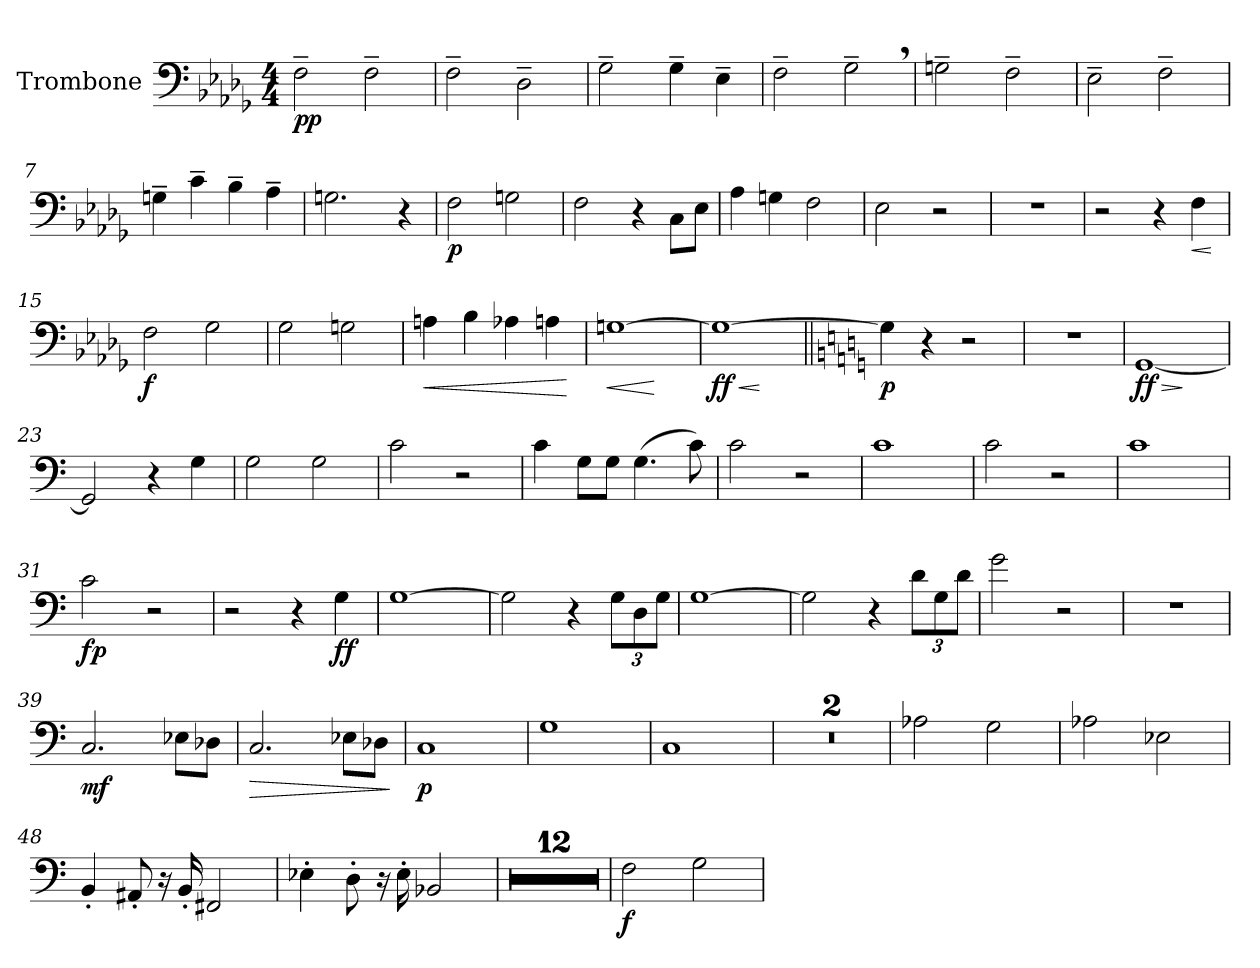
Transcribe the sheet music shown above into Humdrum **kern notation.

**kern	**dynam
*part1	*part1
*staff1	*staff1
*I"Trombone	*
*I'Tbn.	*
*clefF4	*
*k[b-e-a-d-g-]	*
*M4/4	*
*MM80	*
=1	=1
!	!LO:DY:b
2F~\	pp
2F~\	.
=2	=2
2F~\	.
2D-~\	.
=3	=3
2G-~\	.
4G-~\	.
4E-~\	.
=4	=4
2F~\	.
2G-~,\	.
=5	=5
2Gn~\	.
2F~\	.
=6	=6
2E-~\	.
2F~\	.
=7	=7
4Gn~\	.
4c~\	.
4B-~\	.
4A-~\	.
=8	=8
2.Gn\	.
4r	.
=9	=9
!	!LO:DY:b
2F\	p
2Gn\	.
=10	=10
2F\	.
4r	.
8C\L	.
8E-\J	.
=11	=11
4A-\	.
4Gn\	.
2F\	.
=12	=12
2E-\	.
2r	.
=13	=13
1r	.
!!LO:LB:g=z
=14	=14
2r	.
4r	.
!	!LO:HP:b
4F\	<
.	[
=15	=15
!	!LO:DY:b
2F\	f
2G-\	.
=16	=16
2G-\	.
2Gn\	.
=17	=17
!	!LO:HP:b
4An\	<
4B-\	.
4A-X\	.
4An\	.
.	[
=18	=18
!	!LO:HP:b
!	!LO:DY:n=1:b
!	!LO:DY:n=2:b
!	!LO:DY:n=3:b
[1Gn	< ff p f
.	[
=19	=19
!	!LO:HP:b
!	!LO:HP:n=1:b
!	!LO:DY:n=1:b
1G_	< > ff
.	[
=20||	=20||
*k[]	*
!	!LO:DY:b
4G\]	p
4r	]
2r	.
=21	=21
1r	.
=22	=22
!	!LO:HP:b
!	!LO:DY:n=1:b
[1GG	> ff
.	]
=23	=23
2GG/]	.
4r	.
4G\	.
=24	=24
2G\	.
2G\	.
=25	=25
2c\	.
2r	.
!!LO:LB:g=z
=26	=26
4c\	.
8G\L	.
8G\J	.
(>4.G\	.
8c\)	.
=27	=27
2c\	.
2r	.
=28	=28
1c	.
=29	=29
2c\	.
2r	.
=30	=30
1c	.
=31	=31
!	!LO:DY:b
2c\	fp
2r	.
=32	=32
2r	.
4r	.
!	!LO:DY:b
4G\	ff
=33	=33
[1G	.
=34	=34
2G\]	.
4r	.
*Xbrackettup	*
12G\L	.
12D\	.
12G\J	.
=35	=35
[1G	.
=36	=36
2G\]	.
4r	.
12d\L	.
12G\	.
12d\J	.
=37	=37
2g\	.
2r	.
=38	=38
1r	.
!!LO:LB:g=z
=39	=39
!	!LO:DY:b
2.C/	mf
8E-X\L	.
8D-X\J	.
=40	=40
!	!LO:HP:b
2.C/	>
8E-X\L	.
8D-X\J	.
.	]
=41	=41
!	!LO:DY:b
1C	p
=42	=42
1G	.
=43	=43
1C	.
=44	=44
1r	.
=45	=45
1r;<	.
=46	=46
2A-X\	.
2G\	.
=47	=47
2A-X\	.
2E-X\	.
=48	=48
4BB'/	.
8AA#X'/	.
16r	.
16BB'/	.
2FF#X/	.
=49	=49
4E-X'\	.
8D'\	.
16r	.
16E-'\	.
2BB-X/	.
=50	=50
1r	.
!!LO:LB:g=z
=51	=51
1r	.
=52	=52
1r	.
=53	=53
1r	.
=54	=54
*k[b-e-a-d-]	*
1r	.
=55	=55
1r	.
=56	=56
1r	.
=57	=57
1r	.
=58	=58
1r	.
=59	=59
1r	.
=60	=60
1r	.
=61	=61
1r	.
=62	=62
!	!LO:DY:b
2F\	f
2G\	.
=	=
*-	*-
